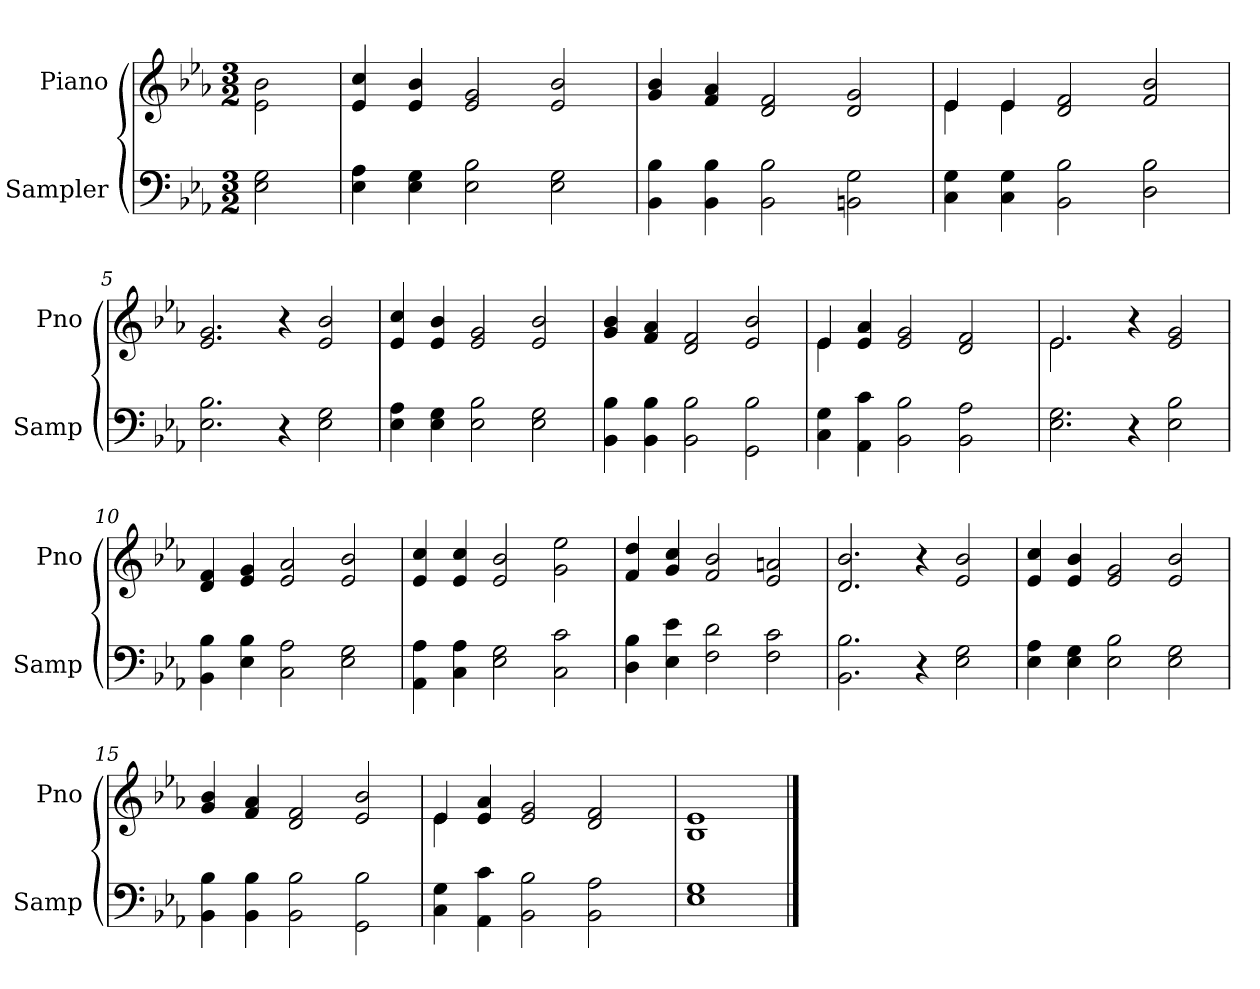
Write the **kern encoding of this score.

**kern	**kern
*part2	*part1
*staff2	*staff1
*I"Sampler	*I"Piano
*I'Samp	*I'Pno
*clefF4	*clefG2
*k[b-e-a-]	*k[b-e-a-]
*E-:	*E-:
*M3/2	*M3/2
=1	=1
2E- 2G	2e-\ 2b-\
=2	=2
4E- 4A-	4e- 4cc
4E- 4G	4e- 4b-
2E- 2B-	2e- 2g
2E- 2G	2e- 2b-
=3	=3
4BB- 4B-	4g 4b-
4BB- 4B-	4f 4a-
2BB- 2B-	2d 2f
2BBn 2G	2d 2g
=4	=4
*	*^
4C 4G	4e-/	4e-
4C 4G	4e-/	4e-
2BB- 2B-	2d 2f	1ryy
2D 2B-	2f 2b-	.
*	*v	*v
=5	=5
2.E- 2.B-	2.e- 2.g
4r	4r
2E- 2G	2e- 2b-
=6	=6
4E- 4A-	4e- 4cc
4E- 4G	4e- 4b-
2E- 2B-	2e- 2g
2E- 2G	2e- 2b-
=7	=7
4BB- 4B-	4g 4b-
4BB- 4B-	4f 4a-
2BB- 2B-	2d 2f
2GG 2B-	2e- 2b-
=8	=8
*	*^
4C 4G	4e-/	4e-
4AA- 4c	4e- 4a-	1ryy
2BB- 2B-	2e- 2g	.
2BB- 2A-	2d 2f	.
.	.	4ryy
=9	=9	=9
2.E- 2.G	2.e-/	2.e-
4r	4r	2.ryy
2E- 2B-	2e- 2g	.
*	*v	*v
=10	=10
4BB- 4B-	4d 4f
4E- 4B-	4e- 4g
2C 2A-	2e- 2a-
2E- 2G	2e- 2b-
=11	=11
4AA- 4A-	4e- 4cc
4C 4A-	4e- 4cc
2E- 2G	2e- 2b-
2C 2c	2g 2ee-
=12	=12
4D 4B-	4f 4dd
4E- 4e-	4g 4cc
2F 2d	2f 2b-
2F 2c	2e- 2an
=13	=13
2.BB- 2.B-	2.d 2.b-
4r	4r
2E- 2G	2e- 2b-
=14	=14
4E- 4A-	4e- 4cc
4E- 4G	4e- 4b-
2E- 2B-	2e- 2g
2E- 2G	2e- 2b-
=15	=15
4BB- 4B-	4g 4b-
4BB- 4B-	4f 4a-
2BB- 2B-	2d 2f
2GG 2B-	2e- 2b-
=16	=16
*	*^
4C 4G	4e-/	4e-
4AA- 4c	4e- 4a-	1ryy
2BB- 2B-	2e- 2g	.
2BB- 2A-	2d 2f	.
.	.	4ryy
*	*v	*v
=17	=17
1E- 1G	1B- 1e-
==	==
*-	*-
